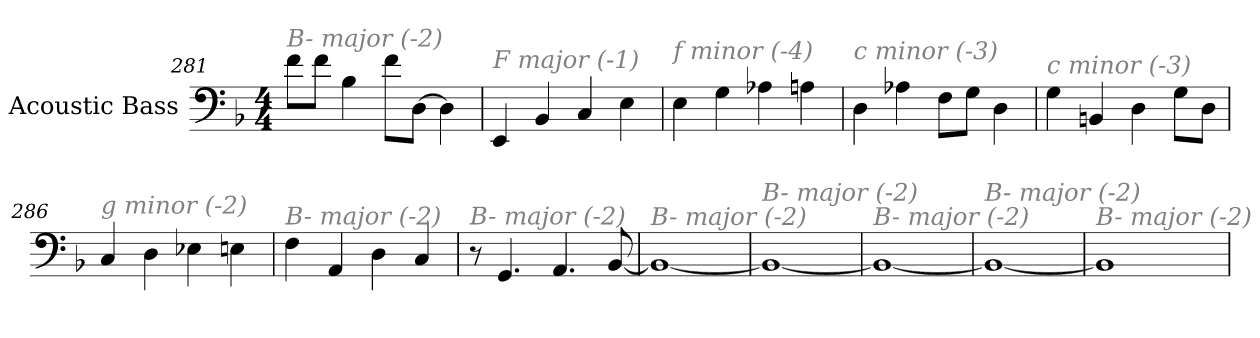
**kern
*part1
*staff1
*I"Acoustic Bass
*clefF4
*ITrd7c12
*k[b-]
*F:
*M4/4
=281
!LO:TX:i:color=#808080:t=B- major (-2)
8FL
8FJ
4BB-
8FL
[8DDJ
4DD]
=282
!LO:TX:i:color=#808080:t=F major (-1)
4EEE
4BBB-
4CC
4EE
=283
!LO:TX:i:color=#808080:t=f minor (-4)
4EE
4GG
4AA-X
4AAn
=284
!LO:TX:i:color=#808080:t=c minor (-3)
4DD
4AA-X
8FFL
8GGJ
4DD
=285
!LO:TX:i:color=#808080:t=c minor (-3)
4GG
4BBBn
4DD
8GGL
8DDJ
=286
!LO:TX:i:color=#808080:t=g minor (-2)
4CC
4DD
4EE-X
4EEn
=287
!LO:TX:i:color=#808080:t=B- major (-2)
4FF
4AAA
4DD
4CC
=288
!LO:TX:i:color=#808080:t=B- major (-2)
8r
4.GGG
4.AAA
[8BBB-
=289
!LO:TX:i:color=#808080:t=B- major (-2)
1BBB-_
=290
!LO:TX:i:color=#808080:t=B- major (-2)
1BBB-_
=291
!LO:TX:i:color=#808080:t=B- major (-2)
1BBB-_
=292
!LO:TX:i:color=#808080:t=B- major (-2)
1BBB-_
=293
!LO:TX:i:color=#808080:t=B- major (-2)
1BBB-]
=
*-
